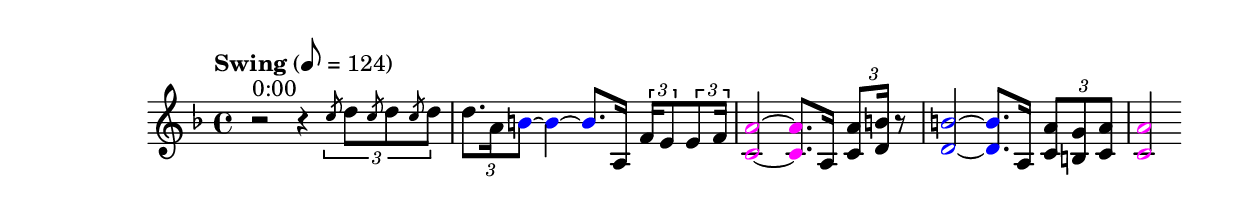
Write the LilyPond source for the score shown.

\version "2.22"


harmonies = \chordmode {
  \set majorSevenSymbol = \markup { maj7 }
  \set noChordSymbol = "" 
  
}

rhythms = \relative c' {
  \key d \minor
  \time 4/4
  \tempo \markup {
    Swing
  } 8 = 124

  r2^\markup { "0:00" }  r4
  \tuplet 3/2 { \slashedGrace { c'8 } d8 \slashedGrace { c8 } d8 \slashedGrace { c8 } d8 }

  \tuplet 3/2 { d8. a16  
    \override NoteHead.color = #blue 
    b8~ 
  }  b4~ b8. 
  \override NoteHead.color = #black
  a,16 \tuplet 3/2 { f'16 e8 } \tuplet 3/2 { e8 f16 }

  \override NoteHead.color = #magenta
  <c a'>2~ <c a'>8. 
  \override NoteHead.color = #black
  a16 \tuplet 3/2 { <c a'>8 <d b'>16 } r8

  \override NoteHead.color = #blue
  <d b'>2~ <d b'>8. 
  \override NoteHead.color = #black
  a16 \tuplet 3/2 { <c a'>8 <b g'> <c a'> }

  \override NoteHead.color = #magenta
  <c a'>2

  
}

<<
  \new ChordNames \harmonies
  \new Staff \rhythms
>>